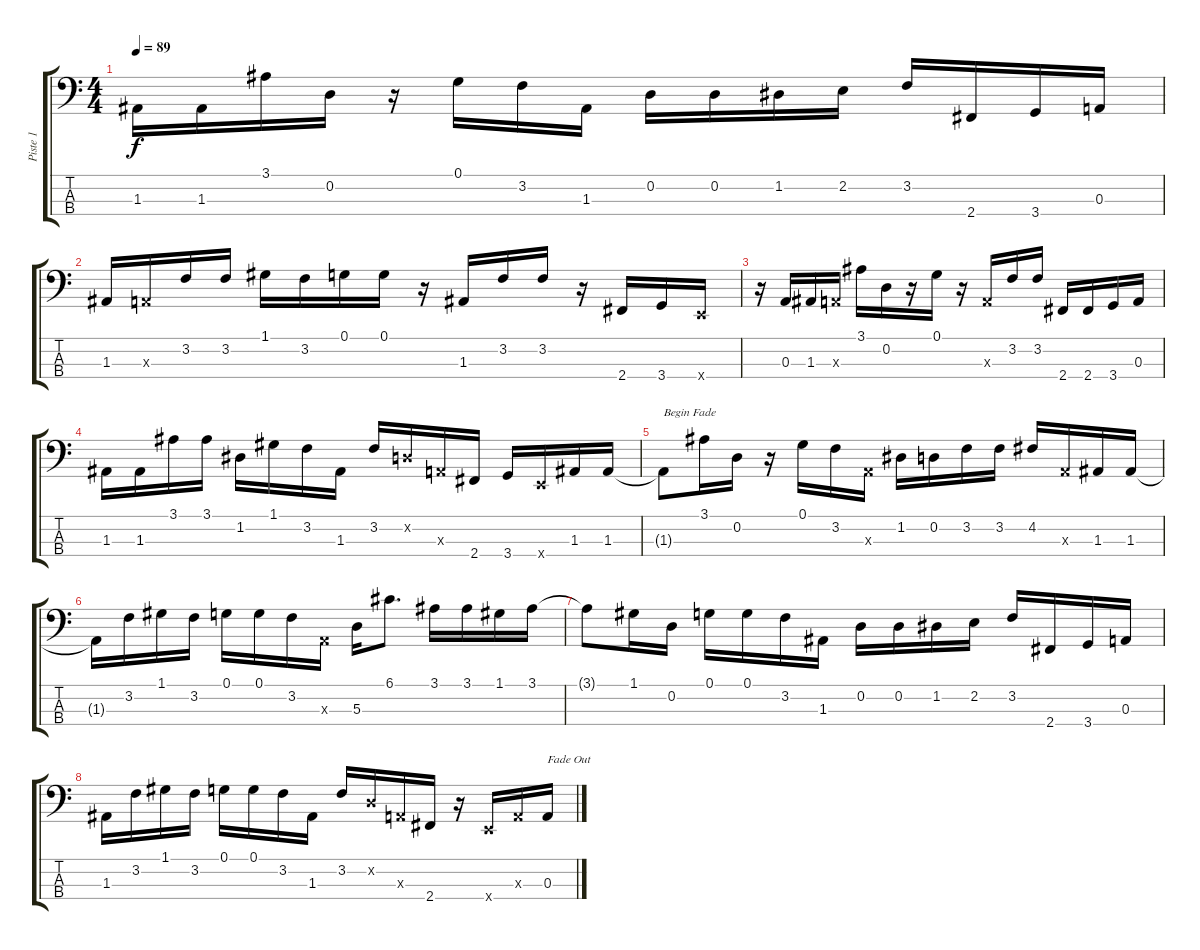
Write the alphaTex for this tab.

\track ("Piste 1" "Piste 1") {instrument electricbassfinger}
\staff {score tabs}
\tuning (G2 D2 A1 E1) {hide}
\ts (4 4)
\tempo 89
\clef f4
\ks c
1.3.16{dy f} 1.3.16 3.1.16 0.2.16 r.16 0.1.16 3.2.16 1.3.16 0.2.16 0.2.16 1.2.16 2.2.16 3.2.16 2.4.16 3.4.16 0.3.16 |
1.3.16 0.3{x}.16 3.2.16 3.2.16 1.1.16 3.2.16 0.1.16 0.1.16 r.16 1.3.16 3.2.16 3.2.16 r.16 2.4.16 3.4.16 0.4{x}.16 |
r.16 0.3.16 1.3.16 0.3{x}.16 3.1.16 0.2.16 r.16 0.1.16 r.16 0.3{x}.16 3.2.16 3.2.16 2.4.16 2.4.16 3.4.16 0.3.16 |
1.3.16 1.3.16 3.1.16 3.1.16 1.2.16 1.1.16 3.2.16 1.3.16 3.2.16 0.2{x}.16 0.3{x}.16 2.4.16 3.4.16 0.4{x}.16 1.3.16 1.3.16 |
1.3{t}.8{txt "Begin Fade"} 3.1.16 0.2.16 r.16 0.1.16 3.2.16 0.3{x}.16 1.2.16 0.2.16 3.2.16 3.2.16 4.2.16 0.3{x}.16 1.3.16 1.3.16 |
1.3{t}.16 3.2.16 1.1.16 3.2.16 0.1.16 0.1.16 3.2.16 0.3{x}.16 5.3.16 6.1.8{d} 3.1.16 3.1.16 1.1.16 3.1.16 |
3.1{t}.8 1.1.16 0.2.16 0.1.16 0.1.16 3.2.16 1.3.16 0.2.16 0.2.16 1.2.16 2.2.16 3.2.16 2.4.16 3.4.16 0.3.16 |
1.3.16 3.2.16 1.1.16 3.2.16 0.1.16 0.1.16 3.2.16 1.3.16 3.2.16 0.2{x}.16 0.3{x}.16 2.4.16 r.16 0.4{x}.16 0.3{x}.16 0.3.16{txt "Fade Out"}
